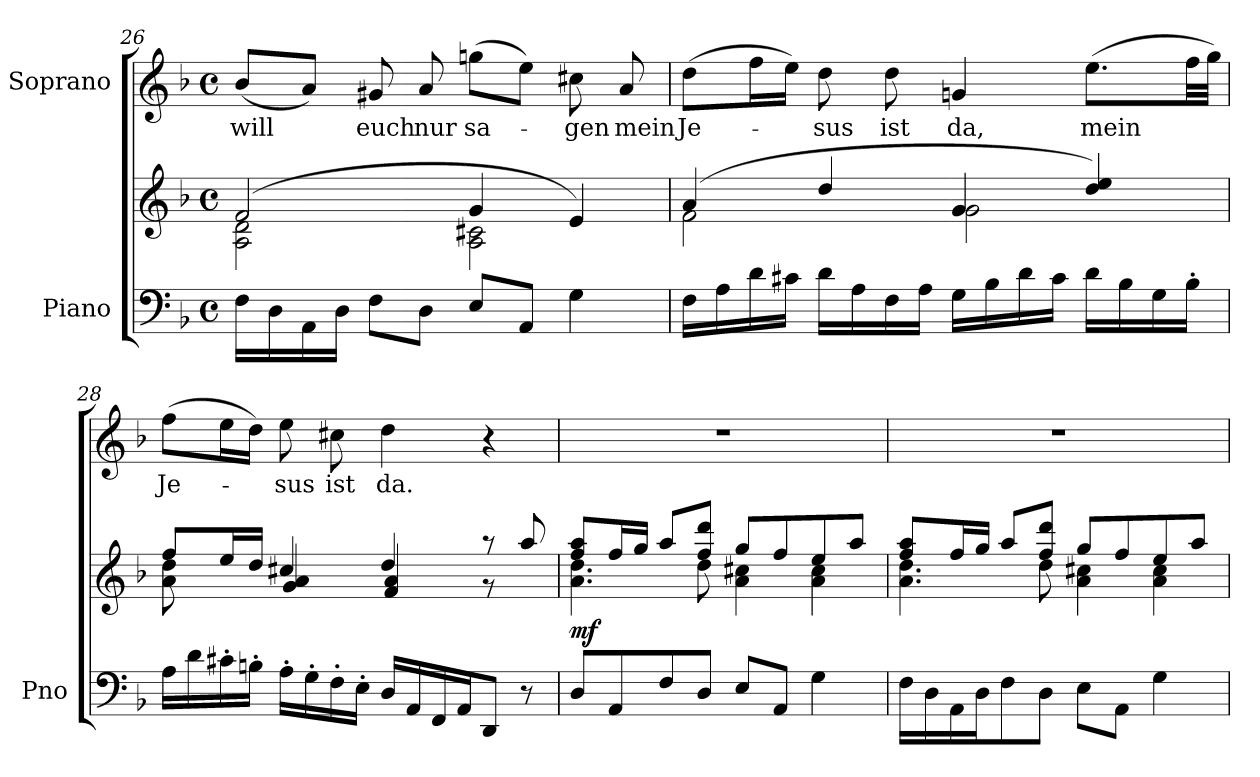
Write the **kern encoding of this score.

**kern	**kern	**dynam	**kern	**text
*part2	*part2	*part2	*part1	*part1
*staff3	*staff2	*staff2/3	*staff1	*staff1
*I"Piano	*	*	*I"Soprano	*
*I'Pno	*	*	*	*
*clefF4	*clefG2	*	*clefG2	*
*k[b-]	*k[b-]	*	*k[b-]	*
*F:	*F:	*	*F:	*
*M4/4	*M4/4	*	*M4/4	*
*met(c)	*met(c)	*	*met(c)	*
=26	=26	=26	=26	=26
*	*^	*	*	*
16F\LL	(2f/	2A\ 2d\	.	(8b-/L	will
16D\	.	.	.	.	.
16AA\	.	.	.	8a/J)	.
16D\JJ	.	.	.	.	.
8F\L	.	.	.	8g#X/	euch
8D\J	.	.	.	8a/	nur
8E/L	4g/	2A\ 2c#X\	.	(8ggn\L	sa-
8AA/J	.	.	.	8ee\J)	.
4G\	4e/)	.	.	8cc#X\	-gen
.	.	.	.	8a/	mein
=27	=27	=27	=27	=27	=27
16F\LL	(4a/	2f\	.	(8dd\L	Je-
16A\	.	.	.	.	.
16d\	.	.	.	16ff\L	.
16c#X\JJ	.	.	.	16ee\JJ)	.
16d\LL	4dd/	.	.	8dd\	-sus
16A\	.	.	.	.	.
16F\	.	.	.	8dd\	ist
16A\JJ	.	.	.	.	.
16G\LL	4g/	2g\	.	4gn/	da,
16B-\	.	.	.	.	.
16d\	.	.	.	.	.
16c#\JJ	.	.	.	.	.
16d\LL	4dd/ 4ee/)	.	.	(8.ee\L	mein
16B-\	.	.	.	.	.
16G\	.	.	.	.	.
16B-'\JJ	.	.	.	32ff\LL	.
.	.	.	.	32gg\JJJ)	.
!!LO:LB:g=z
=28	=28	=28	=28	=28	=28
16A\LL	8ff/L	8a\ 8dd\	.	(8ff\L	Je-
16d\	.	.	.	.	.
16c#X'\	16ee/L	8ryy	.	16ee\L	.
16Bn'\JJ	16dd/JJ	.	.	16dd\JJ)	.
16A'\LL	4cc#X/	4g/ 4a/	.	8ee\	-sus
16G'\	.	.	.	.	.
16F'\	.	.	.	8cc#X\	ist
16E'\JJ	.	.	.	.	.
16D/LL	4dd/	4f/ 4a/	.	4dd\	da.
16AA/	.	.	.	.	.
16FF/	.	.	.	.	.
16AA/J	.	.	.	.	.
8DD/J	8r	8r	.	4r	.
8r	8aa/	8ryy	.	.	.
=29	=29	=29	=29	=29	=29
!	!	!	!LO:DY:b	!	!
8D/L	8ff/ 8aa/L	4.a\ 4.dd\	mf	1r	.
8AA/	16ff/L	.	.	.	.
.	16gg/JJ	.	.	.	.
8F/	8aa/L	.	.	.	.
8D/J	8ff/ 8ddd/J	8dd\	.	.	.
8E/L	8gg/L	4a\ 4cc#X\	.	.	.
8AA/J	8ff/	.	.	.	.
4G\	8ee/	4a\ 4cc#\	.	.	.
.	8aa/J	.	.	.	.
=30	=30	=30	=30	=30	=30
16F\LL	8ff/ 8aa/L	4.a\ 4.dd\	.	1r	.
16D\	.	.	.	.	.
16AA\	16ff/L	.	.	.	.
16D\J	16gg/JJ	.	.	.	.
8F\	8aa/L	.	.	.	.
8D\J	8ff/ 8ddd/J	8dd\	.	.	.
8E\L	8gg/L	4a\ 4cc#X\	.	.	.
8AA\J	8ff/	.	.	.	.
4G\	8ee/	4a\ 4cc#\	.	.	.
.	8aa/J	.	.	.	.
*	*v	*v	*	*	*
=	=	=	=	=
*-	*-	*-	*-	*-
